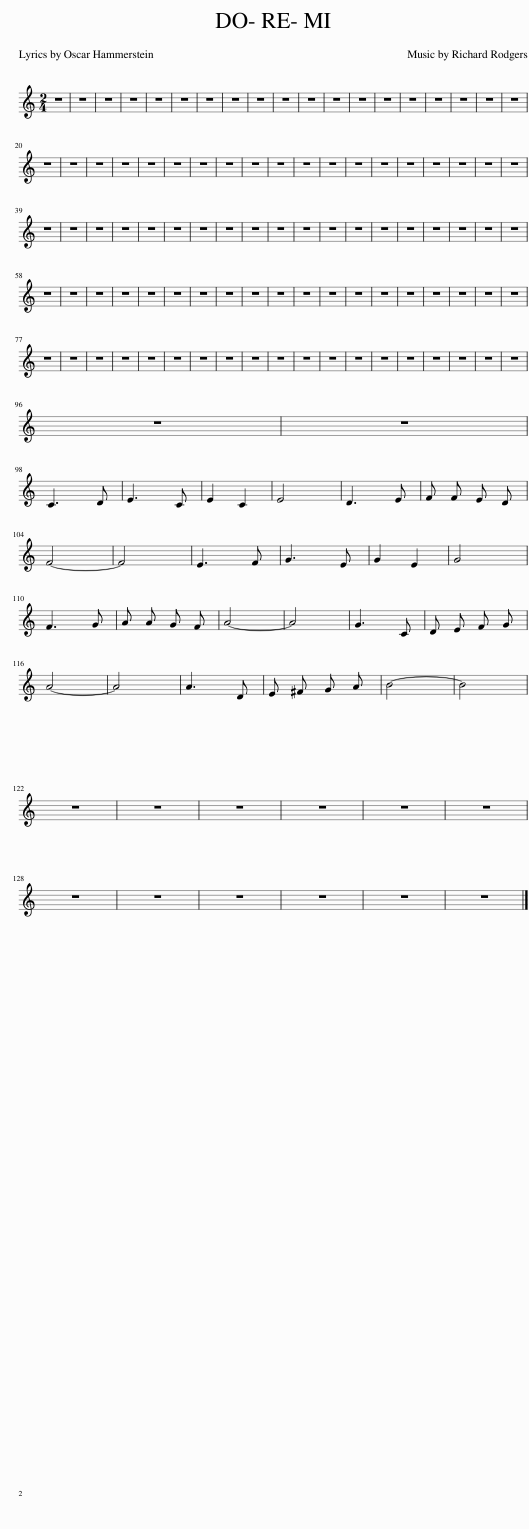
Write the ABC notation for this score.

X:1
L:1/8
M:2/4
I:linebreak $
K:C
V:1 treble
V:1
 z4 | z4 | z4 | z4 | z4 | %5
 z4 | z4 | z4 | z4 | z4 | %10
 z4 | z4 | z4 | z4 | z4 | %15
 z4 | z4 | z4 | z4 |$ z4 | %20
 z4 | z4 | z4 | z4 | z4 | %25
 z4 | z4 | z4 | z4 | z4 | %30
 z4 | z4 | z4 | z4 | z4 | %35
 z4 | z4 | z4 |$ z4 | z4 | %40
 z4 | z4 | z4 | z4 | z4 | %45
 z4 | z4 | z4 | z4 | z4 | %50
 z4 | z4 | z4 | z4 | z4 | %55
 z4 | z4 |$ z4 | z4 | z4 | %60
 z4 | z4 | z4 | z4 | z4 | %65
 z4 | z4 | z4 | z4 | z4 | %70
 z4 | z4 | z4 | z4 | z4 | %75
 z4 |$ z4 | z4 | z4 | z4 | %80
 z4 | z4 | z4 | z4 | z4 | %85
 z4 | z4 | z4 | z4 | z4 | %90
 z4 | z4 | z4 | z4 | z4 |$ %95
 z4 | z4 |$ C3 D | E3 C | E2 C2 | %100
 E4 | D3 E | F F E D |$ F4- | F4 | %105
 E3 F | G3 E | G2 E2 | G4 |$ F3 G | %110
 A A G F | A4- | A4 | G3 C | D E F G |$ %115
 A4- | A4 | A3 D | E ^F G A | B4- | %120
 B4 |$ z4 | z4 | z4 | z4 | %125
 z4 | z4 |$ z4 | z4 | z4 | %130
 z4 | z4 | z4 |] %133
